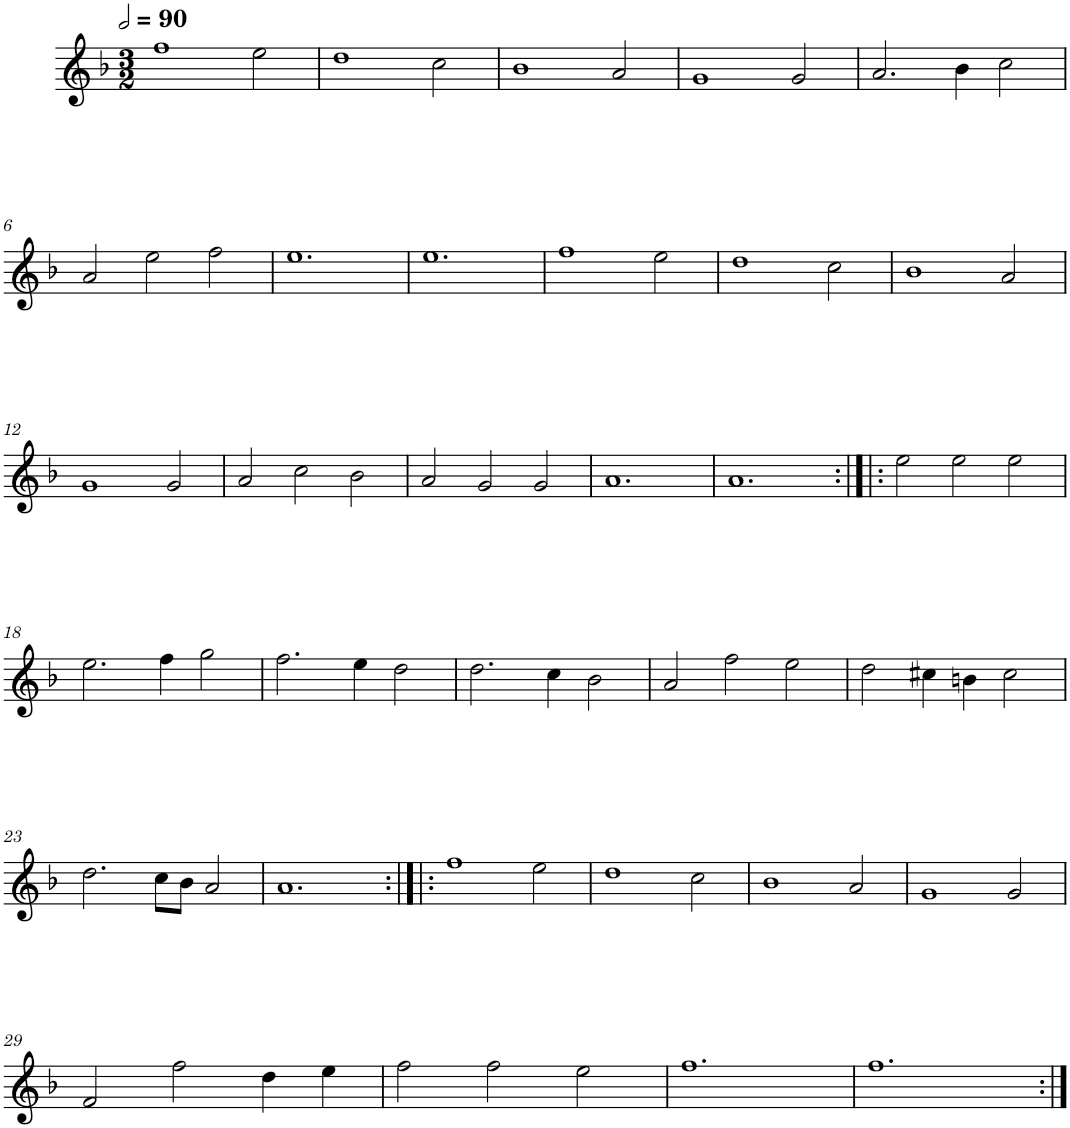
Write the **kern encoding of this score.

**kern
*part1
*staff1
*I"Six parties
*clefG2
*k[b-]
*M3/2
*MM180
=1
1ff
2ee\
=2
1dd
2cc\
=3
1b-
2a/
=4
1g
2g/
=5
2.a/
4b-\
2cc\
!!LO:LB:g=z
=6
2a/
2ee\
2ff\
=7
1.ee
=8
1.ee
=9
1ff
2ee\
=10
1dd
2cc\
=11
1b-
2a/
!!LO:LB:g=z
=12
1g
2g/
=13
2a/
2cc\
2b-\
=14
2a/
2g/
2g/
=15
1.a
=16
1.a
=17:|!|:
2ee\
2ee\
2ee\
!!LO:LB:g=z
=18
2.ee\
4ff\
2gg\
=19
2.ff\
4ee\
2dd\
=20
2.dd\
4cc\
2b-\
=21
2a/
2ff\
2ee\
=22
2dd\
4cc#X\
4bn\
2cc#\
!!LO:LB:g=z
=23
2.dd\
8cc\L
8b-\J
2a/
=24
1.a
=25:|!|:
1ff
2ee\
=26
1dd
2cc\
=27
1b-
2a/
=28
1g
2g/
!!LO:LB:g=z
=29
2f/
2ff\
4dd\
4ee\
=30
2ff\
2ff\
2ee\
=31
1.ff
=32
1.ff
=:|!
*-
